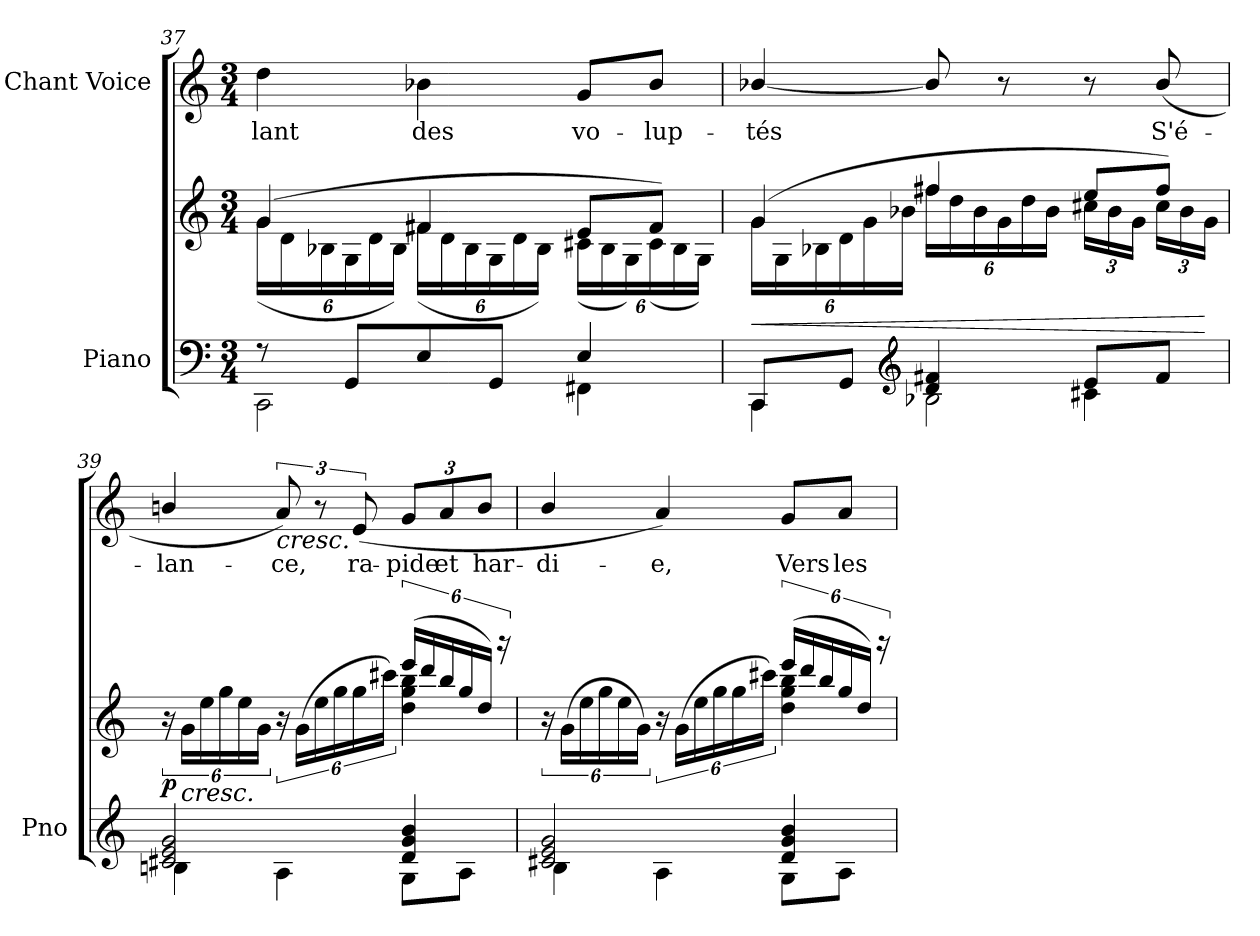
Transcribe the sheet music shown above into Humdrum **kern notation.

**kern	**kern	**dynam	**kern	**text
*part2	*part2	*part2	*part1	*part1
*staff3	*staff2	*staff2/3	*staff1	*staff1
*I"Piano	*	*	*I"Chant Voice	*
*I'Pno	*	*	*	*
!!LO:LB:g=z
*clefF4	*clefG2	*	*clefG2	*
*k[]	*k[]	*	*k[]	*
*M3/4	*M3/4	*	*M3/4	*
=37	=37	=37	=37	=37
*^	*^	*	*	*
!	!	!	!	!	!	!LO:LY:b
8r	2CC\	(4g/	(24g\LL	.	4dd\	-lant
.	.	.	24d\	.	.	.
.	.	.	24B-X\	.	.	.
8GG/L	.	.	24G\	.	.	.
.	.	.	24d\	.	.	.
.	.	.	24B-\JJ)	.	.	.
!	!	!	!	!	!	!LO:LY:b
8E/	.	4f#X/	(24f#\LL	.	4b-X\	des
.	.	.	24d\	.	.	.
.	.	.	24B-\	.	.	.
8GG/J	.	.	24G\	.	.	.
.	.	.	24d\	.	.	.
.	.	.	24B-\JJ)	.	.	.
!	!	!	!	!	!	!LO:LY:b
4E/	4FF#X\	8e/L	(24c#X\LL	.	8g/L	vo-
.	.	.	24B-\	.	.	.
.	.	.	24G\)	.	.	.
!	!	!	!	!	!	!LO:LY:b
.	.	8f#/J)	(24c#\	.	8b-/J	-lup-
.	.	.	24B-\	.	.	.
.	.	.	24G\JJ)	.	.	.
!!LO:PB:g=z
=38	=38	=38	=38	=38	=38	=38
*	*^	*	*	*	*	*
!	!	!	!	!	!LO:HP:b	!	!LO:LY:b
8CC/L	(4CC\	2ryy	(4g/	24g\LL	<	[4b-X/	-tés
.	.	.	.	24G\	.	.	.
.	.	.	.	24B-X\	.	.	.
8GG/J	.	.	.	24d\	.	.	.
.	.	.	.	24g\	.	.	.
.	.	.	.	24b-X\JJ	.	.	.
*clefG2	*	*	*	*	*	*	*
4d/ 4f#X/	2B-X\	.	4ff#X/	24ff#\LL	.	8b-/]	.
.	.	.	.	24dd\	.	.	.
.	.	.	.	24b-\	.	.	.
.	.	.	.	24g\	.	8r	.
.	.	.	.	24dd\	.	.	.
.	.	.	.	24b-\JJ	.	.	.
8e/L	.	4c#X\	8ee/L	24cc#X\LL	.	8r	.
.	.	.	.	24b-\	.	.	.
.	.	.	.	24g\JJ	.	.	.
!	!	!	!	!	!	!	!LO:LY:b
8f#/J	.	.	8ff#/J)	24cc#\LL	.	(8b-/	S'é-
.	.	.	.	24b-\	.	.	.
.	.	.	.	24g\JJ	[	.	.
*	*v	*v	*	*	*	*	*
!!LO:LB:g=z
=39	=39	=39	=39	=39	=39	=39
!	!	!	!	!LO:DY:b	!	!LO:LY:b
2c#X/ 2e/ 2g/	4Bn\	24r	2ryy	p	4bn/	-lan-
!	!	!LO:TX:b:i:t=cresc.	!	!	!	!
.	.	24g\LL	.	.	.	.
.	.	24ee\	.	.	.	.
.	.	24gg\	.	.	.	.
.	.	24ee\	.	.	.	.
.	.	24g\JJ)	.	.	.	.
!	!	!	!	!	!LO:TX:b:i:t=cresc.	!
!	!	!	!	!	!	!LO:LY:b
.	4A\	24r	.	.	12a/)	-ce,
.	.	(24g\LL	.	.	.	.
.	.	24ee\	.	.	12r	.
.	.	24gg\	.	.	.	.
!	!	!	!	!	!	!LO:LY:b
.	.	24gg\	.	.	(12e/	ra-
.	.	24ccc#X\JJ)	.	.	.	.
!	!	!	!	!	!	!LO:LY:b
4d/ 4g/ 4b/	8G\L	(24eee/LL	4dd\ 4gg\ 4bb\	.	12g/L	-pide
.	.	24ddd/	.	.	.	.
!	!	!	!	!	!	!LO:LY:b
.	.	24bb/	.	.	12a/	et
.	8A\J	24gg/	.	.	.	.
!	!	!	!	!	!	!LO:LY:b
.	.	24dd/JJ)	.	.	12b/J	har-
.	.	24r	.	.	.	.
!!LO:LB:g=z
=40	=40	=40	=40	=40	=40	=40
!	!	!	!	!	!	!LO:LY:b
2c#X/ 2e/ 2g/	4B\	24r	2ryy	.	4b/	-di-
.	.	(24g\LL	.	.	.	.
.	.	24ee\	.	.	.	.
.	.	24gg\	.	.	.	.
.	.	24ee\	.	.	.	.
.	.	24g\JJ)	.	.	.	.
!	!	!	!	!	!	!LO:LY:b
.	4A\	24r	.	.	4a/)	-e,
.	.	(24g\LL	.	.	.	.
.	.	24ee\	.	.	.	.
.	.	24gg\	.	.	.	.
.	.	24gg\	.	.	.	.
.	.	24ccc#X\JJ)	.	.	.	.
!	!	!	!	!	!	!LO:LY:b
4d/ 4g/ 4b/	8G\L	(24eee/LL	4dd\ 4gg\ 4bb\	.	8g/L	Vers
.	.	24ddd/	.	.	.	.
.	.	24bb/	.	.	.	.
!	!	!	!	!	!	!LO:LY:b
.	8A\J	24gg/	.	.	8a/J	les
.	.	24dd/JJ)	.	.	.	.
.	.	24r	.	.	.	.
*v	*v	*	*	*	*	*
*	*v	*v	*	*	*
=	=	=	=	=
*-	*-	*-	*-	*-
